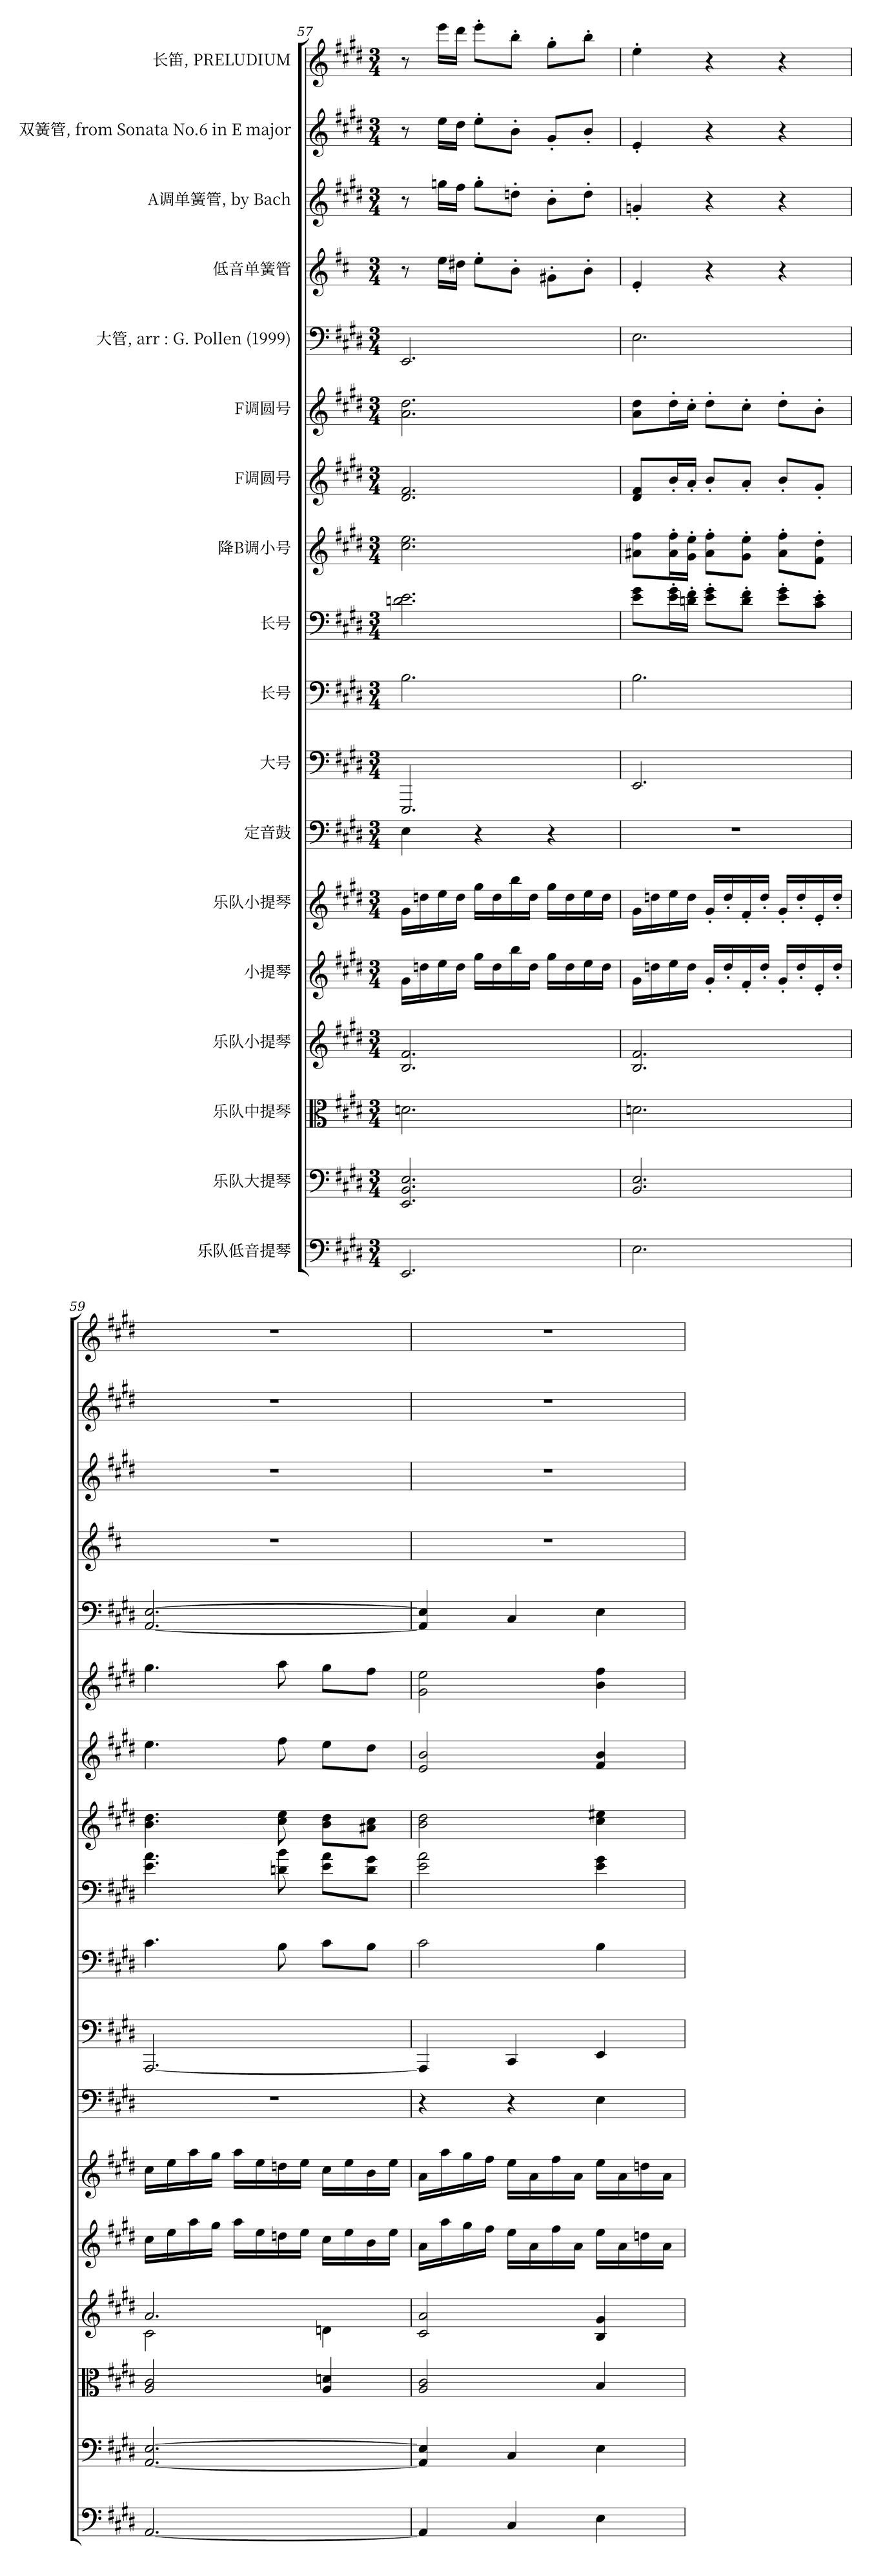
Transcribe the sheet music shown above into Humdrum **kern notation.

**kern	**kern	**kern	**kern	**kern	**kern	**kern	**kern	**kern	**kern	**kern	**kern	**kern	**kern	**kern	**kern	**kern	**kern
*part18	*part17	*part16	*part15	*part14	*part13	*part12	*part11	*part10	*part9	*part8	*part7	*part6	*part5	*part4	*part3	*part2	*part1
*staff18	*staff17	*staff16	*staff15	*staff14	*staff13	*staff12	*staff11	*staff10	*staff9	*staff8	*staff7	*staff6	*staff5	*staff4	*staff3	*staff2	*staff1
*I"乐队低音提琴	*I"乐队大提琴	*I"乐队中提琴	*I"乐队小提琴	*I"小提琴	*I"乐队小提琴	*I"定音鼓	*I"大号	*I"长号	*I"长号	*I"降B调小号	*I"F调圆号	*I"F调圆号	*I"大管, arr : G. Pollen (1999)	*I"低音单簧管	*I"A调单簧管, by Bach	*I"双簧管, from Sonata No.6 in E major	*I"长笛, PRELUDIUM
*clefF4	*clefF4	*clefC3	*clefG2	*clefG2	*clefG2	*clefF4	*clefF4	*clefF4	*clefF4	*clefG2	*clefG2	*clefG2	*clefF4	*clefG2	*clefG2	*clefG2	*clefG2
*ITrd7c12	*	*	*	*	*	*	*	*	*	*ITrd1c2	*ITrd4c7	*ITrd4c7	*	*ITrd8c14	*ITrd2c3	*	*
*k[f#c#g#d#]	*k[f#c#g#d#]	*k[f#c#g#d#]	*k[f#c#g#d#]	*k[f#c#g#d#]	*k[f#c#g#d#]	*k[f#c#g#d#]	*k[f#c#g#d#]	*k[f#c#g#d#]	*k[f#c#g#d#]	*k[f#c#]	*k[f#c#g#]	*k[f#c#g#]	*k[f#c#g#d#]	*k[f#c#]	*k[f#c#g#d#a#e#b#]	*k[f#c#g#d#]	*k[f#c#g#d#]
*M3/4	*M3/4	*M3/4	*M3/4	*M3/4	*M3/4	*M3/4	*M3/4	*M3/4	*M3/4	*M3/4	*M3/4	*M3/4	*M3/4	*M3/4	*M3/4	*M3/4	*M3/4
*MM128	*MM128	*MM128	*MM128	*MM128	*MM128	*MM128	*MM128	*MM128	*MM128	*MM128	*MM128	*MM128	*MM128	*MM128	*MM128	*MM128	*MM128
=57	=57	=57	=57	=57	=57	=57	=57	=57	=57	=57	=57	=57	=57	=57	=57	=57	=57
2.EEE/	2.EE/ 2.BB/ 2.E/	2.dn\	2.B/ 2.f#/	16g#\LL	16g#\LL	4E\	2.EEE/	2.B\	2.dn\ 2.e\	2.b\ 2.dd\	2.G#/ 2.B/	2.d\ 2.g#\	2.EE/	8r	8r	8r	8r
.	.	.	.	16ddn\	16ddn\	.	.	.	.	.	.	.	.	.	.	.	.
.	.	.	.	16ee\	16ee\	.	.	.	.	.	.	.	.	16e\LL	16een\LL	16ee\LL	16eee\LL
.	.	.	.	16dd\JJ	16dd\JJ	.	.	.	.	.	.	.	.	16d#X\JJ	16dd#\JJ	16dd#\JJ	16ddd#\JJ
.	.	.	.	16gg#\LL	16gg#\LL	4r	.	.	.	.	.	.	.	8e'\L	8ee'\L	8ee'\L	8eee'\L
.	.	.	.	16dd\	16dd\	.	.	.	.	.	.	.	.	.	.	.	.
.	.	.	.	16bb\	16bb\	.	.	.	.	.	.	.	.	8B'\J	8bn'\J	8b'\J	8bb'\J
.	.	.	.	16dd\JJ	16dd\JJ	.	.	.	.	.	.	.	.	.	.	.	.
.	.	.	.	16gg#\LL	16gg#\LL	4r	.	.	.	.	.	.	.	8G#X'\L	8g#'\L	8g#'/L	8gg#'\L
.	.	.	.	16dd\	16dd\	.	.	.	.	.	.	.	.	.	.	.	.
.	.	.	.	16ee\	16ee\	.	.	.	.	.	.	.	.	8B'\J	8b'\J	8b'/J	8bb'\J
.	.	.	.	16dd\JJ	16dd\JJ	.	.	.	.	.	.	.	.	.	.	.	.
!!LO:PB:g=z
=58	=58	=58	=58	=58	=58	=58	=58	=58	=58	=58	=58	=58	=58	=58	=58	=58	=58
*	*	*	*	*	*	*	*	*	*	*	*	*	*	*	*	*	*MM124
2.EE\	2.BB/ 2.E/	2.dn\	2.B/ 2.f#/	16g#\LL	16g#\LL	2.r	2.EE/	2.B\	8e\ 8g#\L	8g#X\ 8ee\L	8G#/ 8B/L	8d\ 8g#\L	2.E\	4E'/	4en'/	4e'/	4ee'\
.	.	.	.	16ddn\	16ddn\	.	.	.	.	.	.	.	.	.	.	.	.
.	.	.	.	16ee\	16ee\	.	.	.	16e\' 16g#\'L	16g#\' 16ee\'L	16e'/L	16g#'\L	.	.	.	.	.
.	.	.	.	16dd\JJ	16dd\JJ	.	.	.	16dn\' 16f#\'JJ	16f#\' 16dd\'JJ	16d'/JJ	16f#'\JJ	.	.	.	.	.
*	*	*	*	*	*	*	*	*	*	*	*	*	*	*	*	*	*MM118
.	.	.	.	16g#'/LL	16g#'/LL	.	.	.	8e\' 8g#\'L	8g#\' 8ee\'L	8e'/L	8g#'\L	.	4r	4r	4r	4r
.	.	.	.	16dd'/	16dd'/	.	.	.	.	.	.	.	.	.	.	.	.
.	.	.	.	16f#'/	16f#'/	.	.	.	8d\' 8f#\'J	8f#\' 8dd\'J	8d'/J	8f#'\J	.	.	.	.	.
.	.	.	.	16dd'/JJ	16dd'/JJ	.	.	.	.	.	.	.	.	.	.	.	.
*	*	*	*	*	*	*	*	*	*	*	*	*	*	*	*	*	*MM114
.	.	.	.	16g#'/LL	16g#'/LL	.	.	.	8e\' 8g#\'L	8g#\' 8ee\'L	8e'/L	8g#'\L	.	4r	4r	4r	4r
.	.	.	.	16dd'/	16dd'/	.	.	.	.	.	.	.	.	.	.	.	.
.	.	.	.	16e'/	16e'/	.	.	.	8c#\' 8e\'J	8e\' 8cc#\'J	8c#'/J	8e'\J	.	.	.	.	.
.	.	.	.	16dd'/JJ	16dd'/JJ	.	.	.	.	.	.	.	.	.	.	.	.
=59	=59	=59	=59	=59	=59	=59	=59	=59	=59	=59	=59	=59	=59	=59	=59	=59	=59
*	*	*	*	*	*	*	*	*	*	*	*	*	*	*	*	*	*MM130
*	*	*	*^	*	*	*	*	*	*	*	*	*	*	*	*	*	*
[2.AAA/	[2.AA/ [2.E/	2A/ 2c#/	2.a/	2c#\	16cc#\LL	16cc#\LL	2.r	[2.AAA/	4.c#\	4.e\ 4.a\	4.a\ 4.cc#\	4.a\	4.cc#\	[2.AA/ [2.E/	2.r	2.r	2.r	2.r
.	.	.	.	.	16ee\	16ee\	.	.	.	.	.	.	.	.	.	.	.	.
.	.	.	.	.	16aa\	16aa\	.	.	.	.	.	.	.	.	.	.	.	.
.	.	.	.	.	16gg#\JJ	16gg#\JJ	.	.	.	.	.	.	.	.	.	.	.	.
.	.	.	.	.	16aa\LL	16aa\LL	.	.	.	.	.	.	.	.	.	.	.	.
.	.	.	.	.	16ee\	16ee\	.	.	.	.	.	.	.	.	.	.	.	.
.	.	.	.	.	16ddn\	16ddn\	.	.	8B\	8dn\ 8b\	8b\ 8dd\	8b\	8dd\	.	.	.	.	.
.	.	.	.	.	16ee\JJ	16ee\JJ	.	.	.	.	.	.	.	.	.	.	.	.
.	.	4A/ 4dn/	.	4dn\	16cc#\LL	16cc#\LL	.	.	8c#\L	8e\ 8a\L	8a\ 8cc#\L	8a\L	8cc#\L	.	.	.	.	.
.	.	.	.	.	16ee\	16ee\	.	.	.	.	.	.	.	.	.	.	.	.
.	.	.	.	.	16b\	16b\	.	.	8B\J	8d\ 8g#\J	8g#X\ 8b\J	8g#\J	8b\J	.	.	.	.	.
.	.	.	.	.	16ee\JJ	16ee\JJ	.	.	.	.	.	.	.	.	.	.	.	.
*	*	*	*v	*v	*	*	*	*	*	*	*	*	*	*	*	*	*	*
=60	=60	=60	=60	=60	=60	=60	=60	=60	=60	=60	=60	=60	=60	=60	=60	=60	=60
4AAA/]	4AA/] 4E/]	2A/ 2c#/	2c#/ 2a/	16a\LL	16a\LL	4r	4AAA/]	2c#\	2e\ 2a\	2a\ 2cc#\	2A/ 2e/	2c#\ 2a\	4AA/] 4E/]	2.r	2.r	2.r	2.r
.	.	.	.	16aa\	16aa\	.	.	.	.	.	.	.	.	.	.	.	.
.	.	.	.	16gg#\	16gg#\	.	.	.	.	.	.	.	.	.	.	.	.
.	.	.	.	16ff#\JJ	16ff#\JJ	.	.	.	.	.	.	.	.	.	.	.	.
4CC#/	4C#/	.	.	16ee\LL	16ee\LL	4r	4CC#/	.	.	.	.	.	4C#/	.	.	.	.
.	.	.	.	16a\	16a\	.	.	.	.	.	.	.	.	.	.	.	.
.	.	.	.	16ff#\	16ff#\	.	.	.	.	.	.	.	.	.	.	.	.
.	.	.	.	16a\JJ	16a\JJ	.	.	.	.	.	.	.	.	.	.	.	.
4EE\	4E\	4B/	4B/ 4g#/	16ee\LL	16ee\LL	4E\	4EE/	4B\	4e\ 4g#\	4b\ 4dd#X\	4B/ 4e/	4e\ 4b\	4E\	.	.	.	.
.	.	.	.	16a\	16a\	.	.	.	.	.	.	.	.	.	.	.	.
.	.	.	.	16ddn\	16ddn\	.	.	.	.	.	.	.	.	.	.	.	.
.	.	.	.	16a\JJ	16a\JJ	.	.	.	.	.	.	.	.	.	.	.	.
=	=	=	=	=	=	=	=	=	=	=	=	=	=	=	=	=	=
*-	*-	*-	*-	*-	*-	*-	*-	*-	*-	*-	*-	*-	*-	*-	*-	*-	*-
